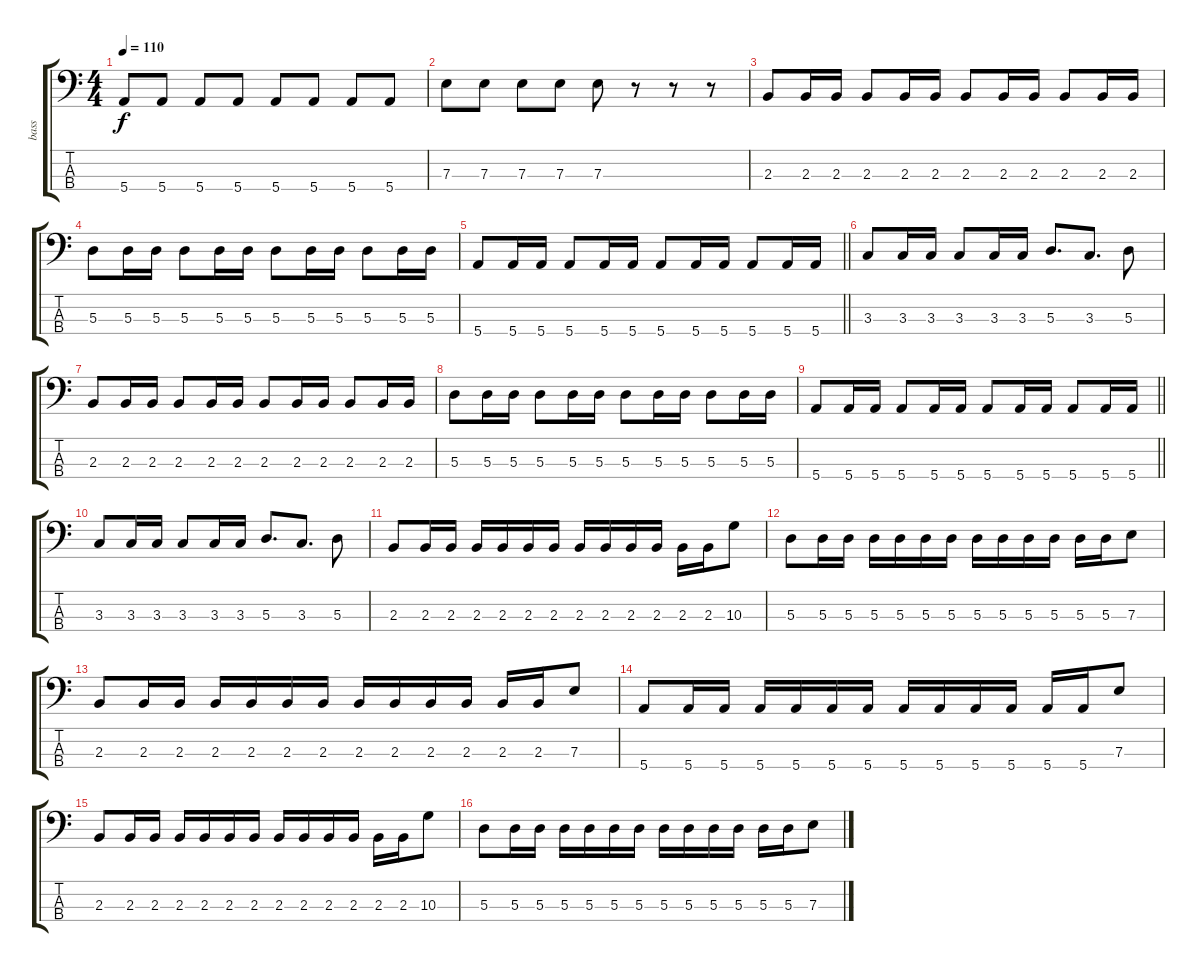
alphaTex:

\track ("bass" "bass") {instrument electricbasspick}
\staff {score tabs}
\tuning (G2 D2 A1 E1) {hide}
\ts (4 4)
\tempo 110
\clef f4
\ks c
5.4.8{dy f} 5.4.8 5.4.8 5.4.8 5.4.8 5.4.8 5.4.8 5.4.8 |
7.3.8 7.3.8 7.3.8 7.3.8 7.3.8 r.8 r.8 r.8 |
2.3.8 2.3.16 2.3.16 2.3.8 2.3.16 2.3.16 2.3.8 2.3.16 2.3.16 2.3.8 2.3.16 2.3.16 |
5.3.8 5.3.16 5.3.16 5.3.8 5.3.16 5.3.16 5.3.8 5.3.16 5.3.16 5.3.8 5.3.16 5.3.16 |
\barLineRight lightlight
5.4.8 5.4.16 5.4.16 5.4.8 5.4.16 5.4.16 5.4.8 5.4.16 5.4.16 5.4.8 5.4.16 5.4.16 |
3.3.8 3.3.16 3.3.16 3.3.8 3.3.16 3.3.16 5.3.8{d} 3.3.8{d} 5.3.8 |
2.3.8 2.3.16 2.3.16 2.3.8 2.3.16 2.3.16 2.3.8 2.3.16 2.3.16 2.3.8 2.3.16 2.3.16 |
5.3.8 5.3.16 5.3.16 5.3.8 5.3.16 5.3.16 5.3.8 5.3.16 5.3.16 5.3.8 5.3.16 5.3.16 |
\barLineRight lightlight
5.4.8 5.4.16 5.4.16 5.4.8 5.4.16 5.4.16 5.4.8 5.4.16 5.4.16 5.4.8 5.4.16 5.4.16 |
3.3.8 3.3.16 3.3.16 3.3.8 3.3.16 3.3.16 5.3.8{d} 3.3.8{d} 5.3.8 |
2.3.8 2.3.16 2.3.16 2.3.16 2.3.16 2.3.16 2.3.16 2.3.16 2.3.16 2.3.16 2.3.16 2.3.16 2.3.16 10.3.8 |
5.3.8 5.3.16 5.3.16 5.3.16 5.3.16 5.3.16 5.3.16 5.3.16 5.3.16 5.3.16 5.3.16 5.3.16 5.3.16 7.3.8 |
2.3.8 2.3.16 2.3.16 2.3.16 2.3.16 2.3.16 2.3.16 2.3.16 2.3.16 2.3.16 2.3.16 2.3.16 2.3.16 7.3.8 |
5.4.8 5.4.16 5.4.16 5.4.16 5.4.16 5.4.16 5.4.16 5.4.16 5.4.16 5.4.16 5.4.16 5.4.16 5.4.16 7.3.8 |
2.3.8 2.3.16 2.3.16 2.3.16 2.3.16 2.3.16 2.3.16 2.3.16 2.3.16 2.3.16 2.3.16 2.3.16 2.3.16 10.3.8 |
5.3.8 5.3.16 5.3.16 5.3.16 5.3.16 5.3.16 5.3.16 5.3.16 5.3.16 5.3.16 5.3.16 5.3.16 5.3.16 7.3.8
